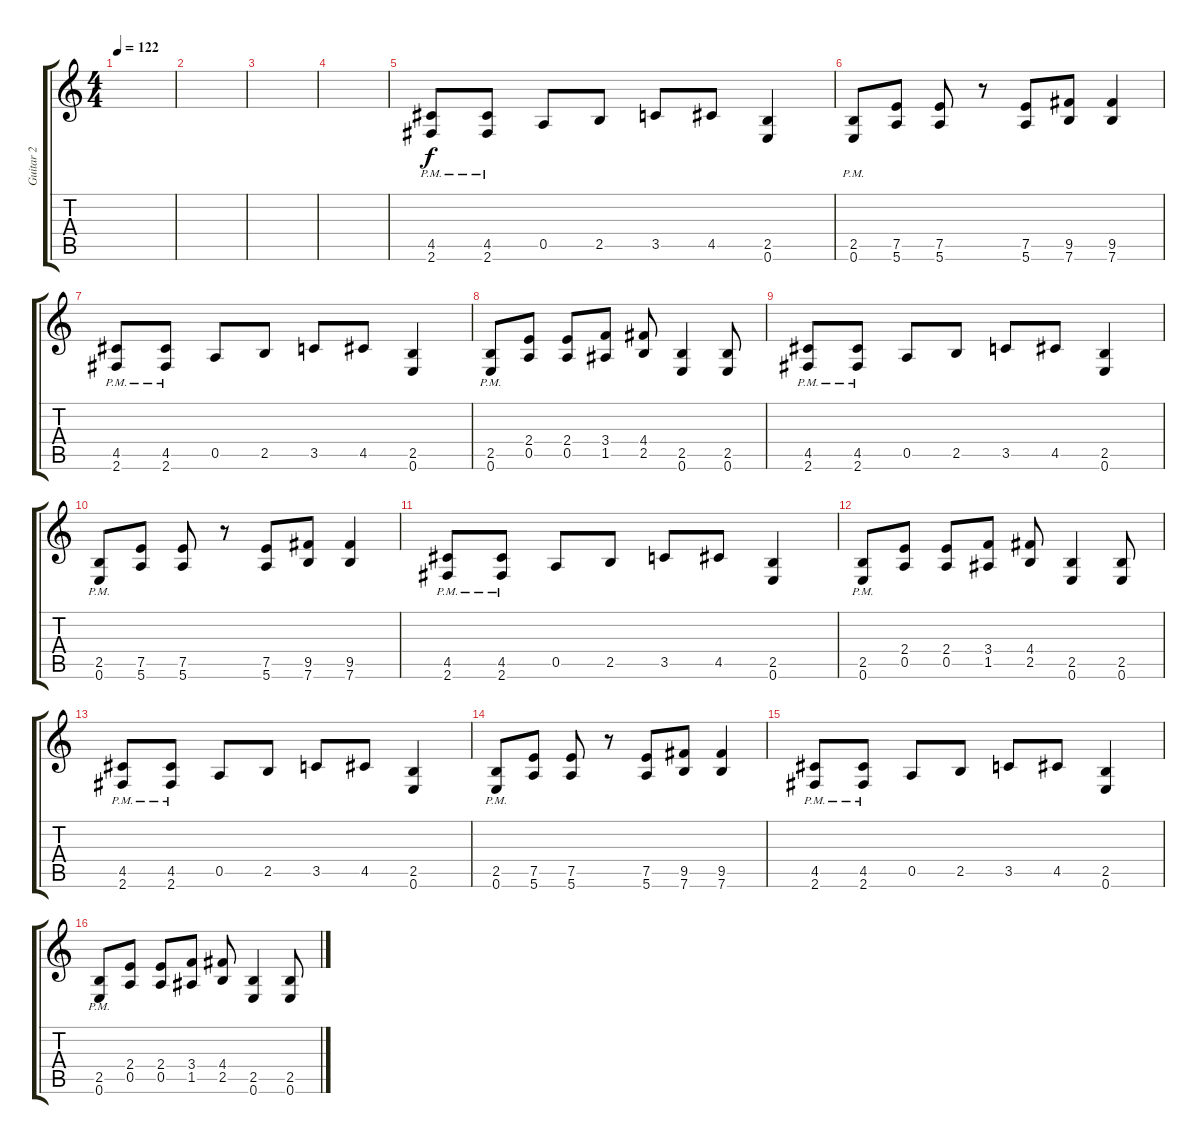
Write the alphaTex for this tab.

\track ("Guitar 2" "Guitar 2") {instrument distortionguitar}
\staff {score tabs}
\tuning (E4 B3 G3 D3 A2 E2) {hide}
\ts (4 4)
\tempo 122
\clef g2
\ks c
|
|
|
|
(4.5{pm} 2.6{pm}).8 (4.5{pm} 2.6{pm}).8 0.5.8 2.5.8 3.5.8 4.5.8 (2.5 0.6).4 |
(2.5{pm} 0.6{pm}).8 (7.5 5.6).8 (7.5 5.6).8 r.8 (7.5 5.6).8 (9.5 7.6).8 (9.5 7.6).4 |
(4.5{pm} 2.6{pm}).8 (4.5{pm} 2.6{pm}).8 0.5.8 2.5.8 3.5.8 4.5.8 (2.5 0.6).4 |
(2.5{pm} 0.6{pm}).8 (2.4 0.5).8 (2.4 0.5).8 (3.4 1.5).8 (4.4 2.5).8 (2.5 0.6).4 (2.5 0.6).8 |
(4.5{pm} 2.6{pm}).8 (4.5{pm} 2.6{pm}).8 0.5.8 2.5.8 3.5.8 4.5.8 (2.5 0.6).4 |
(2.5{pm} 0.6{pm}).8 (7.5 5.6).8 (7.5 5.6).8 r.8 (7.5 5.6).8 (9.5 7.6).8 (9.5 7.6).4 |
(4.5{pm} 2.6{pm}).8 (4.5{pm} 2.6{pm}).8 0.5.8 2.5.8 3.5.8 4.5.8 (2.5 0.6).4 |
(2.5{pm} 0.6{pm}).8 (2.4 0.5).8 (2.4 0.5).8 (3.4 1.5).8 (4.4 2.5).8 (2.5 0.6).4 (2.5 0.6).8 |
(4.5{pm} 2.6{pm}).8 (4.5{pm} 2.6{pm}).8 0.5.8 2.5.8 3.5.8 4.5.8 (2.5 0.6).4 |
(2.5{pm} 0.6{pm}).8 (7.5 5.6).8 (7.5 5.6).8 r.8 (7.5 5.6).8 (9.5 7.6).8 (9.5 7.6).4 |
(4.5{pm} 2.6{pm}).8 (4.5{pm} 2.6{pm}).8 0.5.8 2.5.8 3.5.8 4.5.8 (2.5 0.6).4 |
(2.5{pm} 0.6{pm}).8 (2.4 0.5).8 (2.4 0.5).8 (3.4 1.5).8 (4.4 2.5).8 (2.5 0.6).4 (2.5 0.6).8
